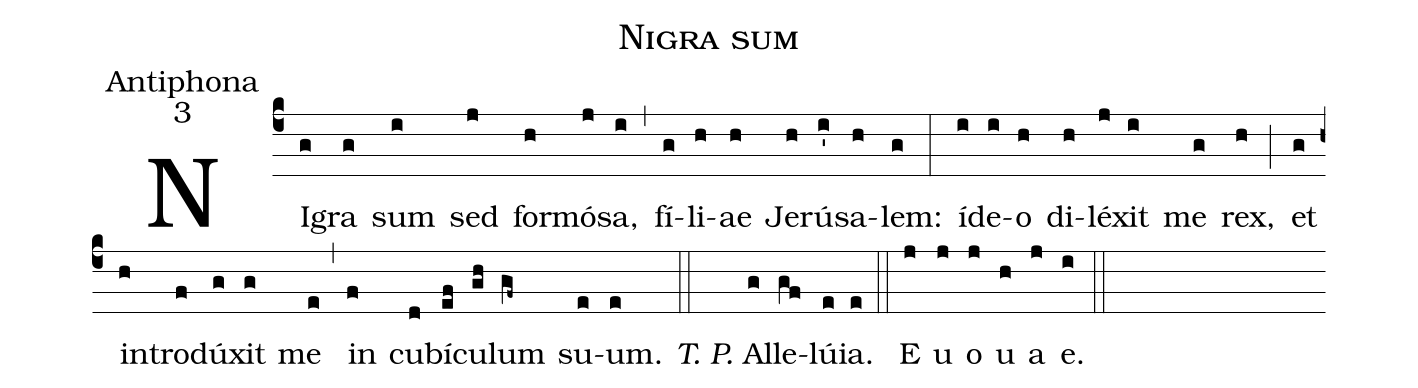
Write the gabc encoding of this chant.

name:Nigra sum;
office-part:Antiphona;
mode:3;
%%
(c4)NI(g)gra(g) sum(i) sed(j) for(h)mó(j)sa,(i) (,) fí(g)li(h)ae(h) Je(h)rú(i')sa(h)lem:(g) (:) í(i)de(i)o(h) di(h)lé(j)xit(i) me(g) rex,(h) (;) et(g) in(h)tro(f)dú(g)xit(g) me(e) (,) in(f) cu(d)bí(ef)cu(gh)lum(gf~) su(e)um.(e)  (::) <i>T. P.</i> Al(g)le(gf)lú(e)ia.(e) (::) E(j) u(j) o(j) u(h) a(j) e.(i) (::)
